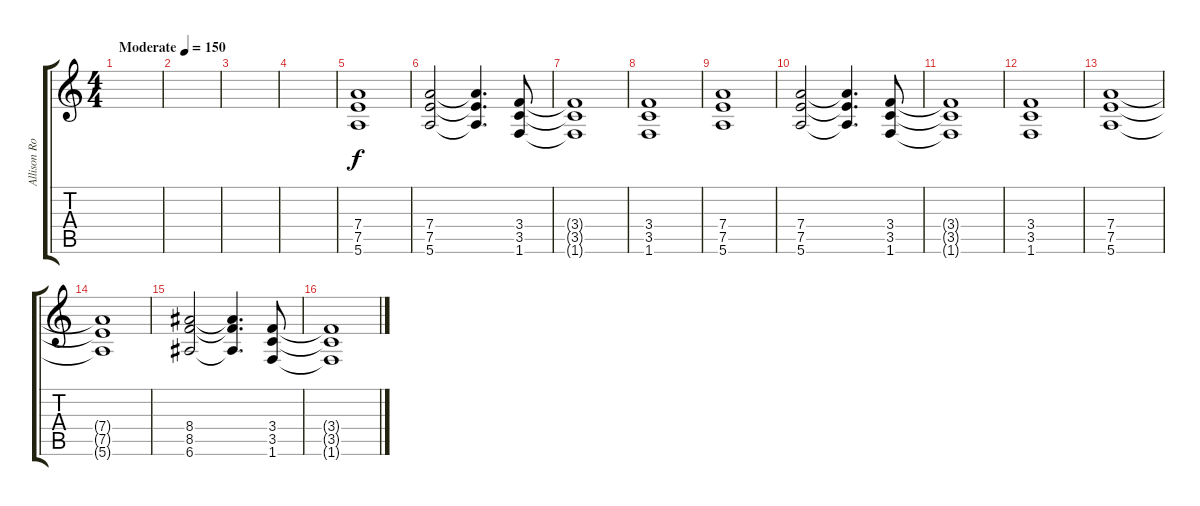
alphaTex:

\track ("Allison Robertson (Rythm)" "Allison Ro") {instrument overdrivenguitar}
\staff {score tabs}
\tuning (E4 B3 G3 D3 A2 E2) {hide}
\ts (4 4)
\tempo (150 "Moderate")
\clef g2
\ks c
|
|
|
|
(7.4 7.5 5.6).1 |
(7.4 7.5 5.6).2 (7.4{t} 7.5{t} 5.6{t}).4{d} (3.4 3.5 1.6).8 |
(3.4{t} 3.5{t} 1.6{t}).1 |
(3.4 3.5 1.6).1 |
(7.4 7.5 5.6).1 |
(7.4 7.5 5.6).2 (7.4{t} 7.5{t} 5.6{t}).4{d} (3.4 3.5 1.6).8 |
(3.4{t} 3.5{t} 1.6{t}).1 |
(3.4 3.5 1.6).1 |
(7.4 7.5 5.6).1 |
(7.4{t} 7.5{t} 5.6{t}).1 |
(8.4 8.5 6.6).2 (8.4{t} 8.5{t} 6.6{t}).4{d} (3.4 3.5 1.6).8 |
(3.4{t} 3.5{t} 1.6{t}).1
